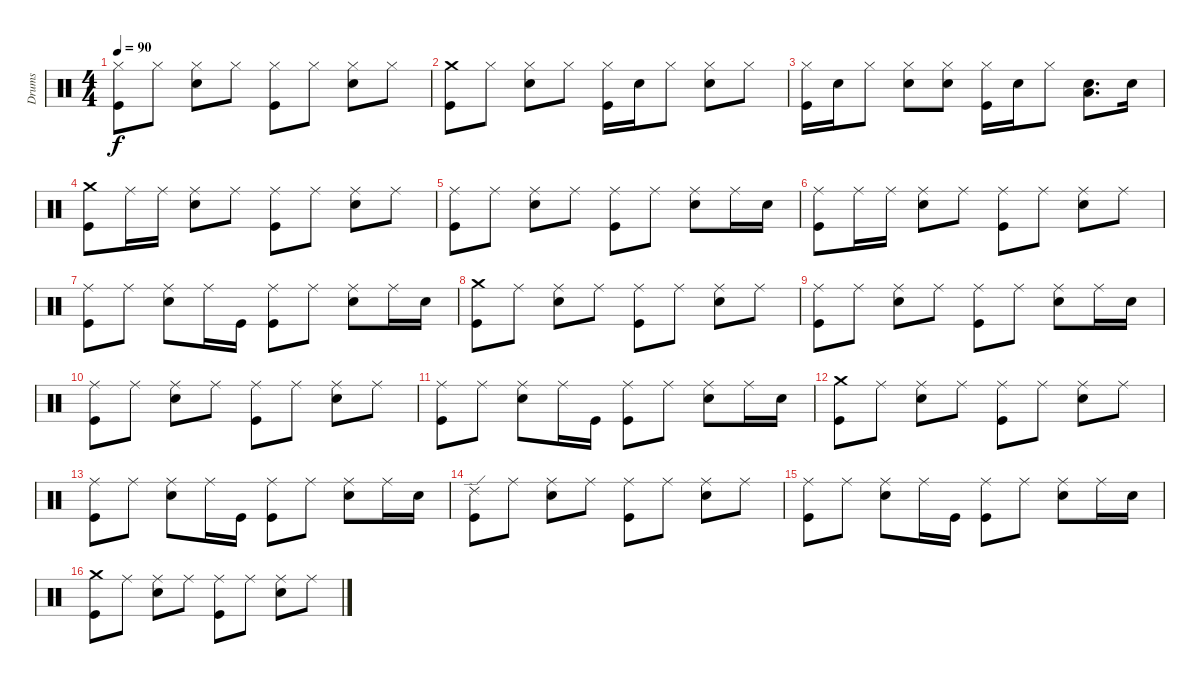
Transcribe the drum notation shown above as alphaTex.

\track ("Drums" "Drums") {instrument percussion}
\staff {score}
\articulation defaults
\ts (4 4)
\tempo 90
\clef neutral
\ks c
("Hi-Hat (closed)" "Kick (hit)").8{dy f} "Hi-Hat (closed)".8 ("Hi-Hat (closed)" "Electric Snare (hit)").8 "Hi-Hat (closed)".8 ("Hi-Hat (closed)" "Kick (hit)").8 "Hi-Hat (closed)".8 ("Hi-Hat (closed)" "Electric Snare (hit)").8 "Hi-Hat (closed)".8 |
("Crash medium (hit)" "Kick (hit)").8 "Hi-Hat (closed)".8 ("Hi-Hat (closed)" "Electric Snare (hit)").8 "Hi-Hat (closed)".8 ("Hi-Hat (closed)" "Kick (hit)").16 "Electric Snare (hit)".16 "Hi-Hat (closed)".8 ("Hi-Hat (closed)" "Electric Snare (hit)").8 "Hi-Hat (closed)".8 |
("Hi-Hat (closed)" "Kick (hit)").16 "Electric Snare (hit)".16 "Hi-Hat (closed)".8 ("Hi-Hat (closed)" "Electric Snare (hit)").8 ("Hi-Hat (closed)" "Electric Snare (hit)").8 ("Hi-Hat (closed)" "Kick (hit)").16 "Electric Snare (hit)".16 "Hi-Hat (closed)".8 ("Low Tom (hit)" "Electric Snare (hit)").8{d} "Electric Snare (hit)".16 |
("Crash medium (hit)" "Kick (hit)").8 "Ride (middle)".16 "Ride (middle)".16 ("Ride (middle)" "Electric Snare (hit)").8 "Ride (middle)".8 ("Ride (middle)" "Kick (hit)").8 "Ride (middle)".8 ("Ride (middle)" "Electric Snare (hit)").8 "Ride (middle)".8 |
("Ride (middle)" "Kick (hit)").8 "Ride (middle)".8 ("Ride (middle)" "Electric Snare (hit)").8 "Ride (middle)".8 ("Ride (middle)" "Kick (hit)").8 "Ride (middle)".8 ("Ride (middle)" "Electric Snare (hit)").8 "Ride (middle)".16 "Electric Snare (hit)".16 |
("Ride (middle)" "Kick (hit)").8 "Ride (middle)".16 "Ride (middle)".16 ("Ride (middle)" "Electric Snare (hit)").8 "Ride (middle)".8 ("Ride (middle)" "Kick (hit)").8 "Ride (middle)".8 ("Ride (middle)" "Electric Snare (hit)").8 "Ride (middle)".8 |
("Ride (middle)" "Kick (hit)").8 "Ride (middle)".8 ("Ride (middle)" "Electric Snare (hit)").8 "Ride (middle)".16 "Kick (hit)".16 ("Ride (middle)" "Kick (hit)").8 "Ride (middle)".8 ("Ride (middle)" "Electric Snare (hit)").8 "Ride (middle)".16 "Electric Snare (hit)".16 |
("Crash medium (hit)" "Kick (hit)").8 "Ride (middle)".8 ("Ride (middle)" "Electric Snare (hit)").8 "Ride (middle)".8 ("Ride (middle)" "Kick (hit)").8 "Ride (middle)".8 ("Ride (middle)" "Electric Snare (hit)").8 "Ride (middle)".8 |
("Ride (middle)" "Kick (hit)").8 "Ride (middle)".8 ("Ride (middle)" "Electric Snare (hit)").8 "Ride (middle)".8 ("Ride (middle)" "Kick (hit)").8 "Ride (middle)".8 ("Ride (middle)" "Electric Snare (hit)").8 "Ride (middle)".16 "Electric Snare (hit)".16 |
("Ride (middle)" "Kick (hit)").8 "Ride (middle)".8 ("Ride (middle)" "Electric Snare (hit)").8 "Ride (middle)".8 ("Ride (middle)" "Kick (hit)").8 "Ride (middle)".8 ("Ride (middle)" "Electric Snare (hit)").8 "Ride (middle)".8 |
("Ride (middle)" "Kick (hit)").8 "Ride (middle)".8 ("Ride (middle)" "Electric Snare (hit)").8 "Ride (middle)".16 "Kick (hit)".16 ("Ride (middle)" "Kick (hit)").8 "Ride (middle)".8 ("Ride (middle)" "Electric Snare (hit)").8 "Ride (middle)".16 "Electric Snare (hit)".16 |
("Crash medium (hit)" "Kick (hit)").8 "Ride (middle)".8 ("Ride (middle)" "Electric Snare (hit)").8 "Ride (middle)".8 ("Ride (middle)" "Kick (hit)").8 "Ride (middle)".8 ("Ride (middle)" "Electric Snare (hit)").8 "Ride (middle)".8 |
("Ride (middle)" "Kick (hit)").8 "Ride (middle)".8 ("Ride (middle)" "Electric Snare (hit)").8 "Ride (middle)".16 "Kick (hit)".16 ("Ride (middle)" "Kick (hit)").8 "Ride (middle)".8 ("Ride (middle)" "Electric Snare (hit)").8 "Ride (middle)".16 "Electric Snare (hit)".16 |
("Ride (edge) 2" "Kick (hit)").8 "Ride (middle)".8 ("Ride (middle)" "Electric Snare (hit)").8 "Ride (middle)".8 ("Ride (middle)" "Kick (hit)").8 "Ride (middle)".8 ("Ride (middle)" "Electric Snare (hit)").8 "Ride (middle)".8 |
("Ride (middle)" "Kick (hit)").8 "Ride (middle)".8 ("Ride (middle)" "Electric Snare (hit)").8 "Ride (middle)".16 "Kick (hit)".16 ("Ride (middle)" "Kick (hit)").8 "Ride (middle)".8 ("Ride (middle)" "Electric Snare (hit)").8 "Ride (middle)".16 "Electric Snare (hit)".16 |
("Crash medium (hit)" "Kick (hit)").8 "Ride (middle)".8 ("Ride (middle)" "Electric Snare (hit)").8 "Ride (middle)".8 ("Ride (middle)" "Kick (hit)").8 "Ride (middle)".8 ("Ride (middle)" "Electric Snare (hit)").8 "Ride (middle)".8
